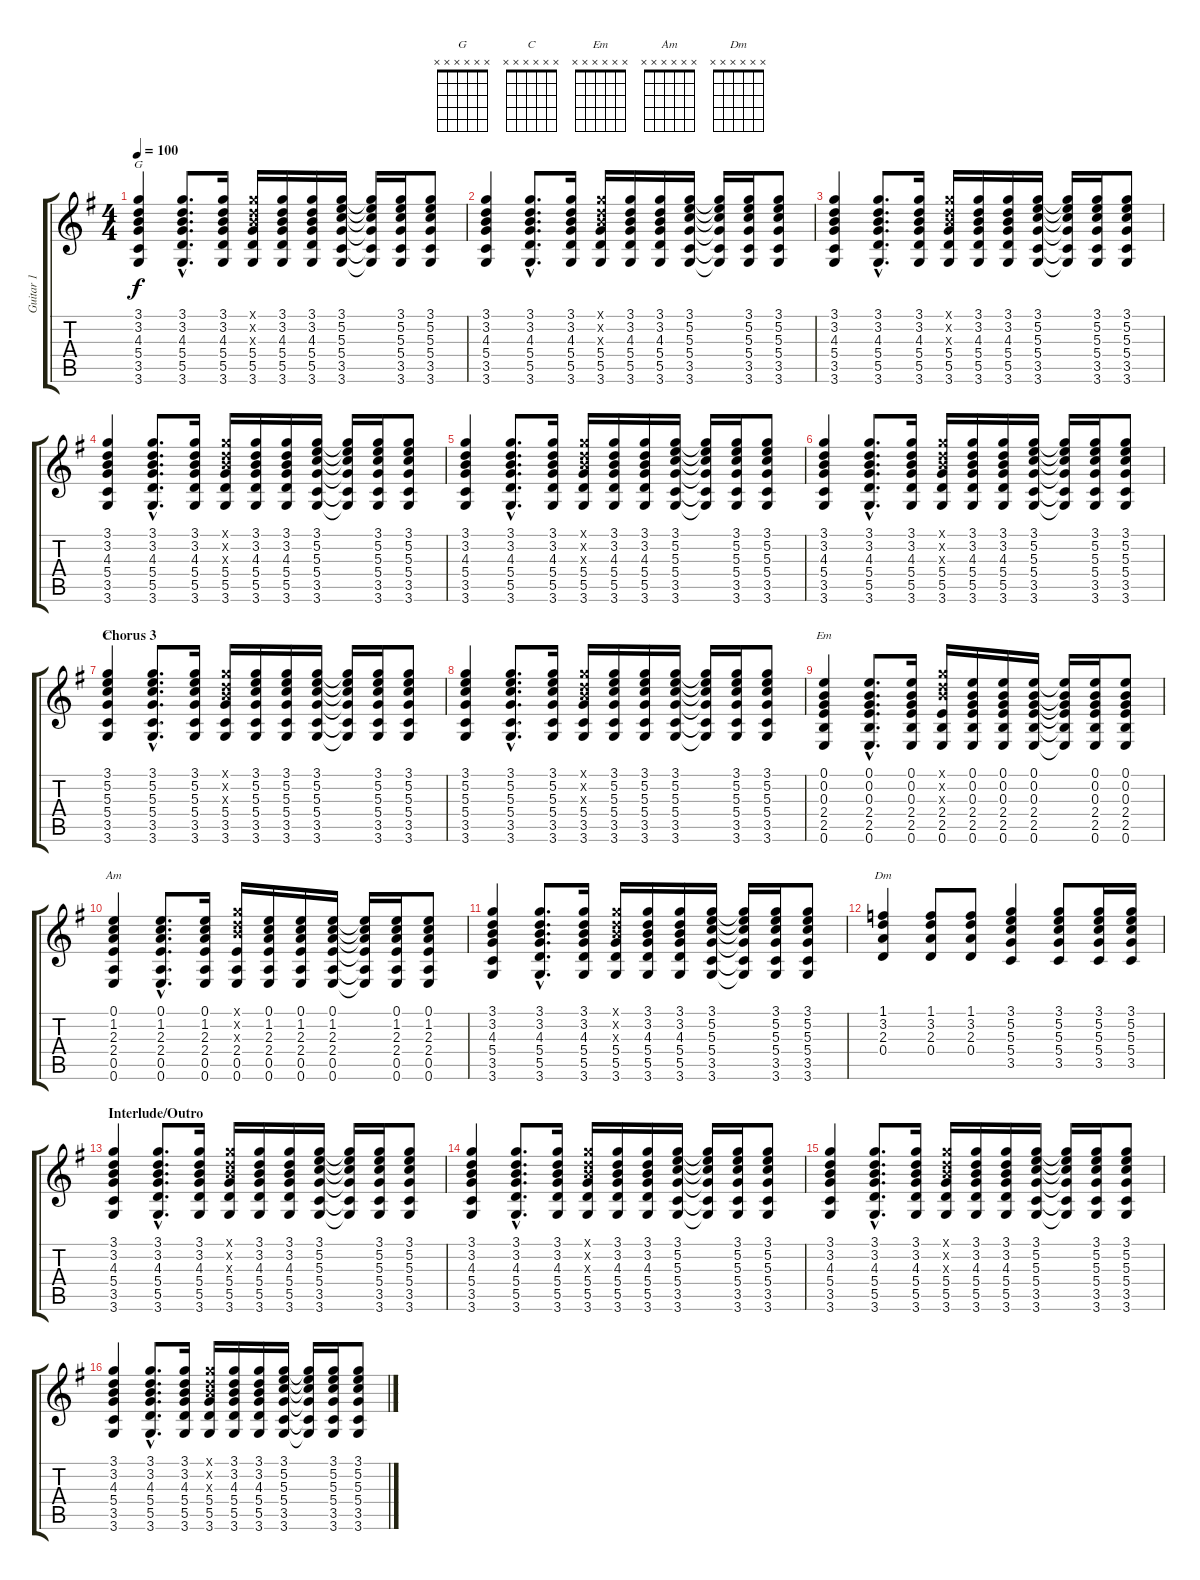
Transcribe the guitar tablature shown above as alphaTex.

\track ("Guitar 1" "Guitar 1") {instrument acousticguitarsteel}
\staff {score tabs}
\tuning (E4 B3 G3 D3 A2 E2) {hide}
\chord ("G" x x x x x x)
\chord ("C" x x x x x x)
\chord ("Em" x x x x x x)
\chord ("Am" x x x x x x)
\chord ("Dm" x x x x x x)
\ts (4 4)
\tempo 100
\clef g2
\ks g
(3.1 3.2 4.3 5.4 3.5 3.6).4{ch "G" dy f} (3.1{hac} 3.2{hac} 4.3{hac} 5.4{hac} 5.5{hac} 3.6{hac}).8{d} (3.1 3.2 4.3 5.4 5.5 3.6).16 (3.1{x} 3.2{x} 4.3{x} 5.4 5.5 3.6).16 (3.1 3.2 4.3 5.4 5.5 3.6).16 (3.1 3.2 4.3 5.4 5.5 3.6).16 (3.1 5.2 5.3 5.4 3.5 3.6).16 (3.1{t} 5.2{t} 5.3{t} 5.4{t} 3.5{t} 3.6{t}).16 (3.1 5.2 5.3 5.4 3.5 3.6).16 (3.1 5.2 5.3 5.4 3.5 3.6).8 |
(3.1 3.2 4.3 5.4 3.5 3.6).4 (3.1{hac} 3.2{hac} 4.3{hac} 5.4{hac} 5.5{hac} 3.6{hac}).8{d} (3.1 3.2 4.3 5.4 5.5 3.6).16 (3.1{x} 3.2{x} 4.3{x} 5.4 5.5 3.6).16 (3.1 3.2 4.3 5.4 5.5 3.6).16 (3.1 3.2 4.3 5.4 5.5 3.6).16 (3.1 5.2 5.3 5.4 3.5 3.6).16 (3.1{t} 5.2{t} 5.3{t} 5.4{t} 3.5{t} 3.6{t}).16 (3.1 5.2 5.3 5.4 3.5 3.6).16 (3.1 5.2 5.3 5.4 3.5 3.6).8 |
(3.1 3.2 4.3 5.4 3.5 3.6).4 (3.1{hac} 3.2{hac} 4.3{hac} 5.4{hac} 5.5{hac} 3.6{hac}).8{d} (3.1 3.2 4.3 5.4 5.5 3.6).16 (3.1{x} 3.2{x} 4.3{x} 5.4 5.5 3.6).16 (3.1 3.2 4.3 5.4 5.5 3.6).16 (3.1 3.2 4.3 5.4 5.5 3.6).16 (3.1 5.2 5.3 5.4 3.5 3.6).16 (3.1{t} 5.2{t} 5.3{t} 5.4{t} 3.5{t} 3.6{t}).16 (3.1 5.2 5.3 5.4 3.5 3.6).16 (3.1 5.2 5.3 5.4 3.5 3.6).8 |
(3.1 3.2 4.3 5.4 3.5 3.6).4 (3.1{hac} 3.2{hac} 4.3{hac} 5.4{hac} 5.5{hac} 3.6{hac}).8{d} (3.1 3.2 4.3 5.4 5.5 3.6).16 (3.1{x} 3.2{x} 4.3{x} 5.4 5.5 3.6).16 (3.1 3.2 4.3 5.4 5.5 3.6).16 (3.1 3.2 4.3 5.4 5.5 3.6).16 (3.1 5.2 5.3 5.4 3.5 3.6).16 (3.1{t} 5.2{t} 5.3{t} 5.4{t} 3.5{t} 3.6{t}).16 (3.1 5.2 5.3 5.4 3.5 3.6).16 (3.1 5.2 5.3 5.4 3.5 3.6).8 |
(3.1 3.2 4.3 5.4 3.5 3.6).4 (3.1{hac} 3.2{hac} 4.3{hac} 5.4{hac} 5.5{hac} 3.6{hac}).8{d} (3.1 3.2 4.3 5.4 5.5 3.6).16 (3.1{x} 3.2{x} 4.3{x} 5.4 5.5 3.6).16 (3.1 3.2 4.3 5.4 5.5 3.6).16 (3.1 3.2 4.3 5.4 5.5 3.6).16 (3.1 5.2 5.3 5.4 3.5 3.6).16 (3.1{t} 5.2{t} 5.3{t} 5.4{t} 3.5{t} 3.6{t}).16 (3.1 5.2 5.3 5.4 3.5 3.6).16 (3.1 5.2 5.3 5.4 3.5 3.6).8 |
(3.1 3.2 4.3 5.4 3.5 3.6).4 (3.1{hac} 3.2{hac} 4.3{hac} 5.4{hac} 5.5{hac} 3.6{hac}).8{d} (3.1 3.2 4.3 5.4 5.5 3.6).16 (3.1{x} 3.2{x} 4.3{x} 5.4 5.5 3.6).16 (3.1 3.2 4.3 5.4 5.5 3.6).16 (3.1 3.2 4.3 5.4 5.5 3.6).16 (3.1 5.2 5.3 5.4 3.5 3.6).16 (3.1{t} 5.2{t} 5.3{t} 5.4{t} 3.5{t} 3.6{t}).16 (3.1 5.2 5.3 5.4 3.5 3.6).16 (3.1 5.2 5.3 5.4 3.5 3.6).8 |
\section ("" "Chorus 3")
(3.1 5.2 5.3 5.4 3.5 3.6).4{ch "C" volume 11} (3.1{hac} 5.2{hac} 5.3{hac} 5.4{hac} 3.5{hac} 3.6{hac}).8{d} (3.1 5.2 5.3 5.4 3.5 3.6).16 (3.1{x} 3.2{x} 4.3{x} 5.4 3.5 3.6).16 (3.1 5.2 5.3 5.4 3.5 3.6).16 (3.1 5.2 5.3 5.4 3.5 3.6).16 (3.1 5.2 5.3 5.4 3.5 3.6).16 (3.1{t} 5.2{t} 5.3{t} 5.4{t} 3.5{t} 3.6{t}).16 (3.1 5.2 5.3 5.4 3.5 3.6).16 (3.1 5.2 5.3 5.4 3.5 3.6).8 |
(3.1 5.2 5.3 5.4 3.5 3.6).4 (3.1{hac} 5.2{hac} 5.3{hac} 5.4{hac} 3.5{hac} 3.6{hac}).8{d} (3.1 5.2 5.3 5.4 3.5 3.6).16 (3.1{x} 3.2{x} 4.3{x} 5.4 3.5 3.6).16 (3.1 5.2 5.3 5.4 3.5 3.6).16 (3.1 5.2 5.3 5.4 3.5 3.6).16 (3.1 5.2 5.3 5.4 3.5 3.6).16 (3.1{t} 5.2{t} 5.3{t} 5.4{t} 3.5{t} 3.6{t}).16 (3.1 5.2 5.3 5.4 3.5 3.6).16 (3.1 5.2 5.3 5.4 3.5 3.6).8 |
(0.1 0.2 0.3 2.4 2.5 0.6).4{ch "Em"} (0.1{hac} 0.2{hac} 0.3{hac} 2.4{hac} 2.5{hac} 0.6{hac}).8{d} (0.1 0.2 0.3 2.4 2.5 0.6).16 (3.1{x} 3.2{x} 4.3{x} 2.4 2.5 0.6).16 (0.1 0.2 0.3 2.4 2.5 0.6).16 (0.1 0.2 0.3 2.4 2.5 0.6).16 (0.1 0.2 0.3 2.4 2.5 0.6).16 (0.1{t} 0.2{t} 0.3{t} 2.4{t} 2.5{t} 0.6{t}).16 (0.1 0.2 0.3 2.4 2.5 0.6).16 (0.1 0.2 0.3 2.4 2.5 0.6).8 |
(0.1 1.2 2.3 2.4 0.5 0.6).4{ch "Am"} (0.1{hac} 1.2{hac} 2.3{hac} 2.4{hac} 0.5{hac} 0.6{hac}).8{d} (0.1 1.2 2.3 2.4 0.5 0.6).16 (3.1{x} 3.2{x} 4.3{x} 2.4 0.5 0.6).16 (0.1 1.2 2.3 2.4 0.5 0.6).16 (0.1 1.2 2.3 2.4 0.5 0.6).16 (0.1 1.2 2.3 2.4 0.5 0.6).16 (0.1{t} 1.2{t} 2.3{t} 2.4{t} 0.5{t} 0.6{t}).16 (0.1 1.2 2.3 2.4 0.5 0.6).16 (0.1 1.2 2.3 2.4 0.5 0.6).8 |
(3.1 3.2 4.3 5.4 3.5 3.6).4 (3.1{hac} 3.2{hac} 4.3{hac} 5.4{hac} 5.5{hac} 3.6{hac}).8{d} (3.1 3.2 4.3 5.4 5.5 3.6).16 (3.1{x} 3.2{x} 4.3{x} 5.4 5.5 3.6).16 (3.1 3.2 4.3 5.4 5.5 3.6).16 (3.1 3.2 4.3 5.4 5.5 3.6).16 (3.1 5.2 5.3 5.4 3.5 3.6).16 (3.1{t} 5.2{t} 5.3{t} 5.4{t} 3.5{t} 3.6{t}).16 (3.1 5.2 5.3 5.4 3.5 3.6).16 (3.1 5.2 5.3 5.4 3.5 3.6).8 |
(1.1 3.2 2.3 0.4).4{ch "Dm"} (1.1 3.2 2.3 0.4).8 (1.1 3.2 2.3 0.4).8 (3.1 5.2 5.3 5.4 3.5).4 (3.1 5.2 5.3 5.4 3.5).8 (3.1 5.2 5.3 5.4 3.5).16 (3.1 5.2 5.3 5.4 3.5).16 |
\section ("" "Interlude/Outro")
(3.1 3.2 4.3 5.4 3.5 3.6).4 (3.1{hac} 3.2{hac} 4.3{hac} 5.4{hac} 5.5{hac} 3.6{hac}).8{d} (3.1 3.2 4.3 5.4 5.5 3.6).16 (3.1{x} 3.2{x} 4.3{x} 5.4 5.5 3.6).16 (3.1 3.2 4.3 5.4 5.5 3.6).16 (3.1 3.2 4.3 5.4 5.5 3.6).16 (3.1 5.2 5.3 5.4 3.5 3.6).16 (3.1{t} 5.2{t} 5.3{t} 5.4{t} 3.5{t} 3.6{t}).16 (3.1 5.2 5.3 5.4 3.5 3.6).16 (3.1 5.2 5.3 5.4 3.5 3.6).8 |
(3.1 3.2 4.3 5.4 3.5 3.6).4 (3.1{hac} 3.2{hac} 4.3{hac} 5.4{hac} 5.5{hac} 3.6{hac}).8{d} (3.1 3.2 4.3 5.4 5.5 3.6).16 (3.1{x} 3.2{x} 4.3{x} 5.4 5.5 3.6).16 (3.1 3.2 4.3 5.4 5.5 3.6).16 (3.1 3.2 4.3 5.4 5.5 3.6).16 (3.1 5.2 5.3 5.4 3.5 3.6).16 (3.1{t} 5.2{t} 5.3{t} 5.4{t} 3.5{t} 3.6{t}).16 (3.1 5.2 5.3 5.4 3.5 3.6).16 (3.1 5.2 5.3 5.4 3.5 3.6).8 |
(3.1 3.2 4.3 5.4 3.5 3.6).4 (3.1{hac} 3.2{hac} 4.3{hac} 5.4{hac} 5.5{hac} 3.6{hac}).8{d} (3.1 3.2 4.3 5.4 5.5 3.6).16 (3.1{x} 3.2{x} 4.3{x} 5.4 5.5 3.6).16 (3.1 3.2 4.3 5.4 5.5 3.6).16 (3.1 3.2 4.3 5.4 5.5 3.6).16 (3.1 5.2 5.3 5.4 3.5 3.6).16 (3.1{t} 5.2{t} 5.3{t} 5.4{t} 3.5{t} 3.6{t}).16 (3.1 5.2 5.3 5.4 3.5 3.6).16 (3.1 5.2 5.3 5.4 3.5 3.6).8 |
(3.1 3.2 4.3 5.4 3.5 3.6).4 (3.1{hac} 3.2{hac} 4.3{hac} 5.4{hac} 5.5{hac} 3.6{hac}).8{d} (3.1 3.2 4.3 5.4 5.5 3.6).16 (3.1{x} 3.2{x} 4.3{x} 5.4 5.5 3.6).16 (3.1 3.2 4.3 5.4 5.5 3.6).16 (3.1 3.2 4.3 5.4 5.5 3.6).16 (3.1 5.2 5.3 5.4 3.5 3.6).16 (3.1{t} 5.2{t} 5.3{t} 5.4{t} 3.5{t} 3.6{t}).16 (3.1 5.2 5.3 5.4 3.5 3.6).16 (3.1 5.2 5.3 5.4 3.5 3.6).8
